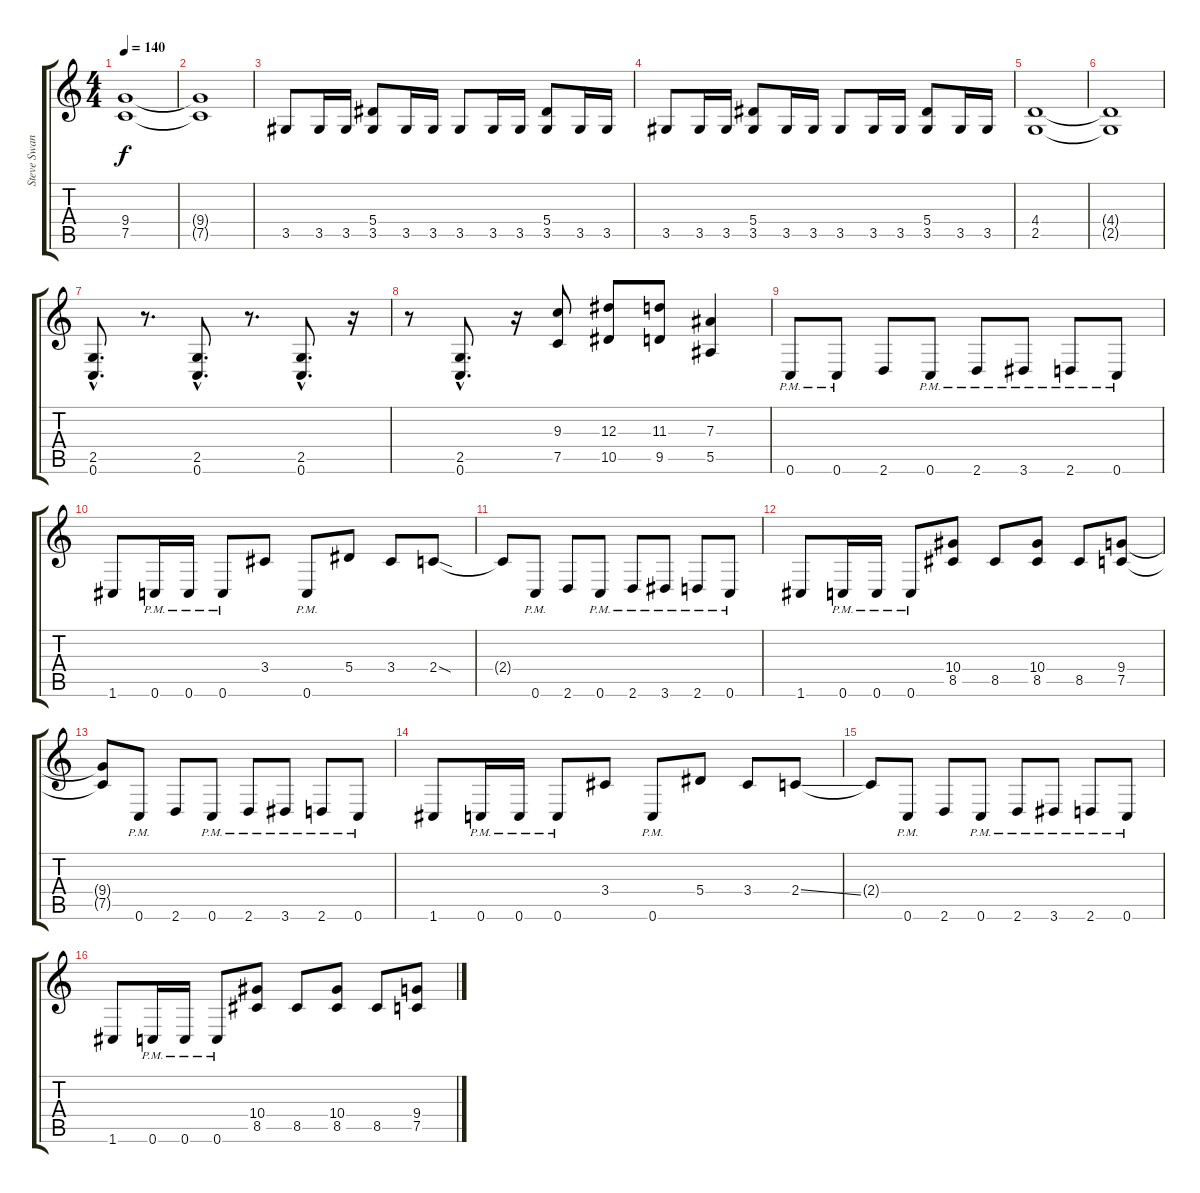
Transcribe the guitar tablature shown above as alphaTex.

\track ("Steve Swanson(Rhytm Guitar)" "Steve Swan") {instrument distortionguitar}
\staff {score tabs}
\tuning (C4 G3 Eb3 Bb2 F2 C2) {hide}
\ts (4 4)
\tempo 140
\clef g2
\ks c
(9.4 7.5).1{dy f} |
(9.4{t} 7.5{t}).1 |
3.5.8 3.5.16 3.5.16 (5.4 3.5).8 3.5.16 3.5.16 3.5.8 3.5.16 3.5.16 (5.4 3.5).8 3.5.16 3.5.16 |
3.5.8 3.5.16 3.5.16 (5.4 3.5).8 3.5.16 3.5.16 3.5.8 3.5.16 3.5.16 (5.4 3.5).8 3.5.16 3.5.16 |
(4.4 2.5).1 |
(4.4{t} 2.5{t}).1 |
(2.5{hac} 0.6{hac}).8{d} r.8{d} (2.5{hac} 0.6{hac}).8{d} r.8{d} (2.5{hac} 0.6{hac}).8{d} r.16 |
r.8 (2.5{hac} 0.6{hac}).8{d} r.16 (9.3 7.5).8 (12.3 10.5).8 (11.3 9.5).8 (7.3 5.5).4 |
0.6{pm}.8 0.6{pm}.8 2.6.8 0.6{pm}.8 2.6{pm}.8 3.6{pm}.8 2.6{pm}.8 0.6{pm}.8 |
1.6.8 0.6{pm}.16 0.6{pm}.16 0.6{pm}.8 3.4.8 0.6{pm}.8 5.4.8 3.4.8 2.4{sod}.8 |
2.4{t}.8 0.6{pm}.8 2.6.8 0.6{pm}.8 2.6{pm}.8 3.6{pm}.8 2.6{pm}.8 0.6{pm}.8 |
1.6.8 0.6{pm}.16 0.6{pm}.16 0.6{pm}.8 (10.4 8.5).8 8.5.8 (10.4 8.5).8 8.5.8 (9.4 7.5).8 |
(9.4{t} 7.5{t}).8 0.6{pm}.8 2.6.8 0.6{pm}.8 2.6{pm}.8 3.6{pm}.8 2.6{pm}.8 0.6{pm}.8 |
1.6.8 0.6{pm}.16 0.6{pm}.16 0.6{pm}.8 3.4.8 0.6{pm}.8 5.4.8 3.4.8 2.4{ss}.8 |
2.4{t}.8 0.6{pm}.8 2.6.8 0.6{pm}.8 2.6{pm}.8 3.6{pm}.8 2.6{pm}.8 0.6{pm}.8 |
1.6.8 0.6{pm}.16 0.6{pm}.16 0.6{pm}.8 (10.4 8.5).8 8.5.8 (10.4 8.5).8 8.5.8 (9.4 7.5).8
